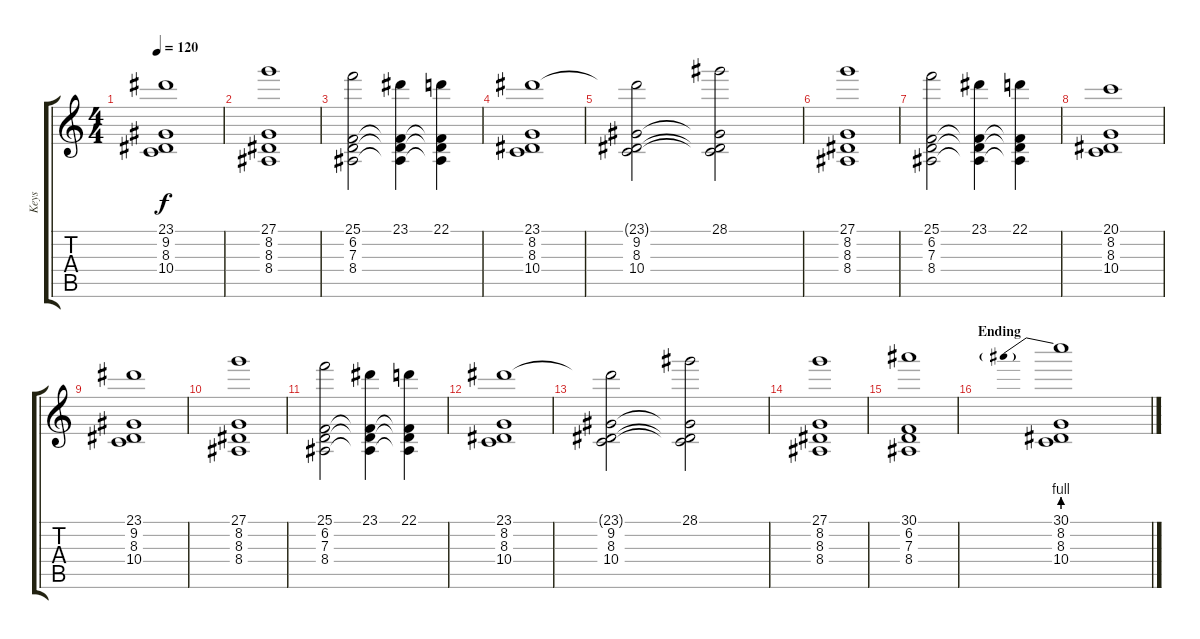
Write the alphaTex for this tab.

\track ("Keys" "Keys") {instrument stringensemble1}
\staff {score tabs}
\tuning (E4 B3 G3 D3 A2 C2) {hide}
\ts (4 4)
\tempo 120
\clef g2
\ks c
(23.1 9.2 8.3 10.4).1{dy f} |
(27.1 8.2 8.3 8.4).1 |
(25.1 6.2 7.3 8.4).2 (23.1 6.2{t} 7.3{t} 8.4{t}).4 (22.1 6.2{t} 7.3{t} 8.4{t}).4 |
(23.1 8.2 8.3 10.4).1 |
(23.1{t} 9.2 8.3 10.4).2 (28.1 9.2{t} 8.3{t} 10.4{t}).2 |
(27.1 8.2 8.3 8.4).1 |
(25.1 6.2 7.3 8.4).2 (23.1 6.2{t} 7.3{t} 8.4{t}).4 (22.1 6.2{t} 7.3{t} 8.4{t}).4 |
(20.1 8.2 8.3 10.4).1 |
(23.1 9.2 8.3 10.4).1 |
(27.1 8.2 8.3 8.4).1 |
(25.1 6.2 7.3 8.4).2 (23.1 6.2{t} 7.3{t} 8.4{t}).4 (22.1 6.2{t} 7.3{t} 8.4{t}).4 |
(23.1 8.2 8.3 10.4).1 |
(23.1{t} 9.2 8.3 10.4).2 (28.1 9.2{t} 8.3{t} 10.4{t}).2 |
(27.1 8.2 8.3 8.4).1 |
(30.1 6.2 7.3 8.4).1 |
\section ("" "Ending")
(30.1{be (prebend 0 4 60 4)} 8.2 8.3 10.4).1
